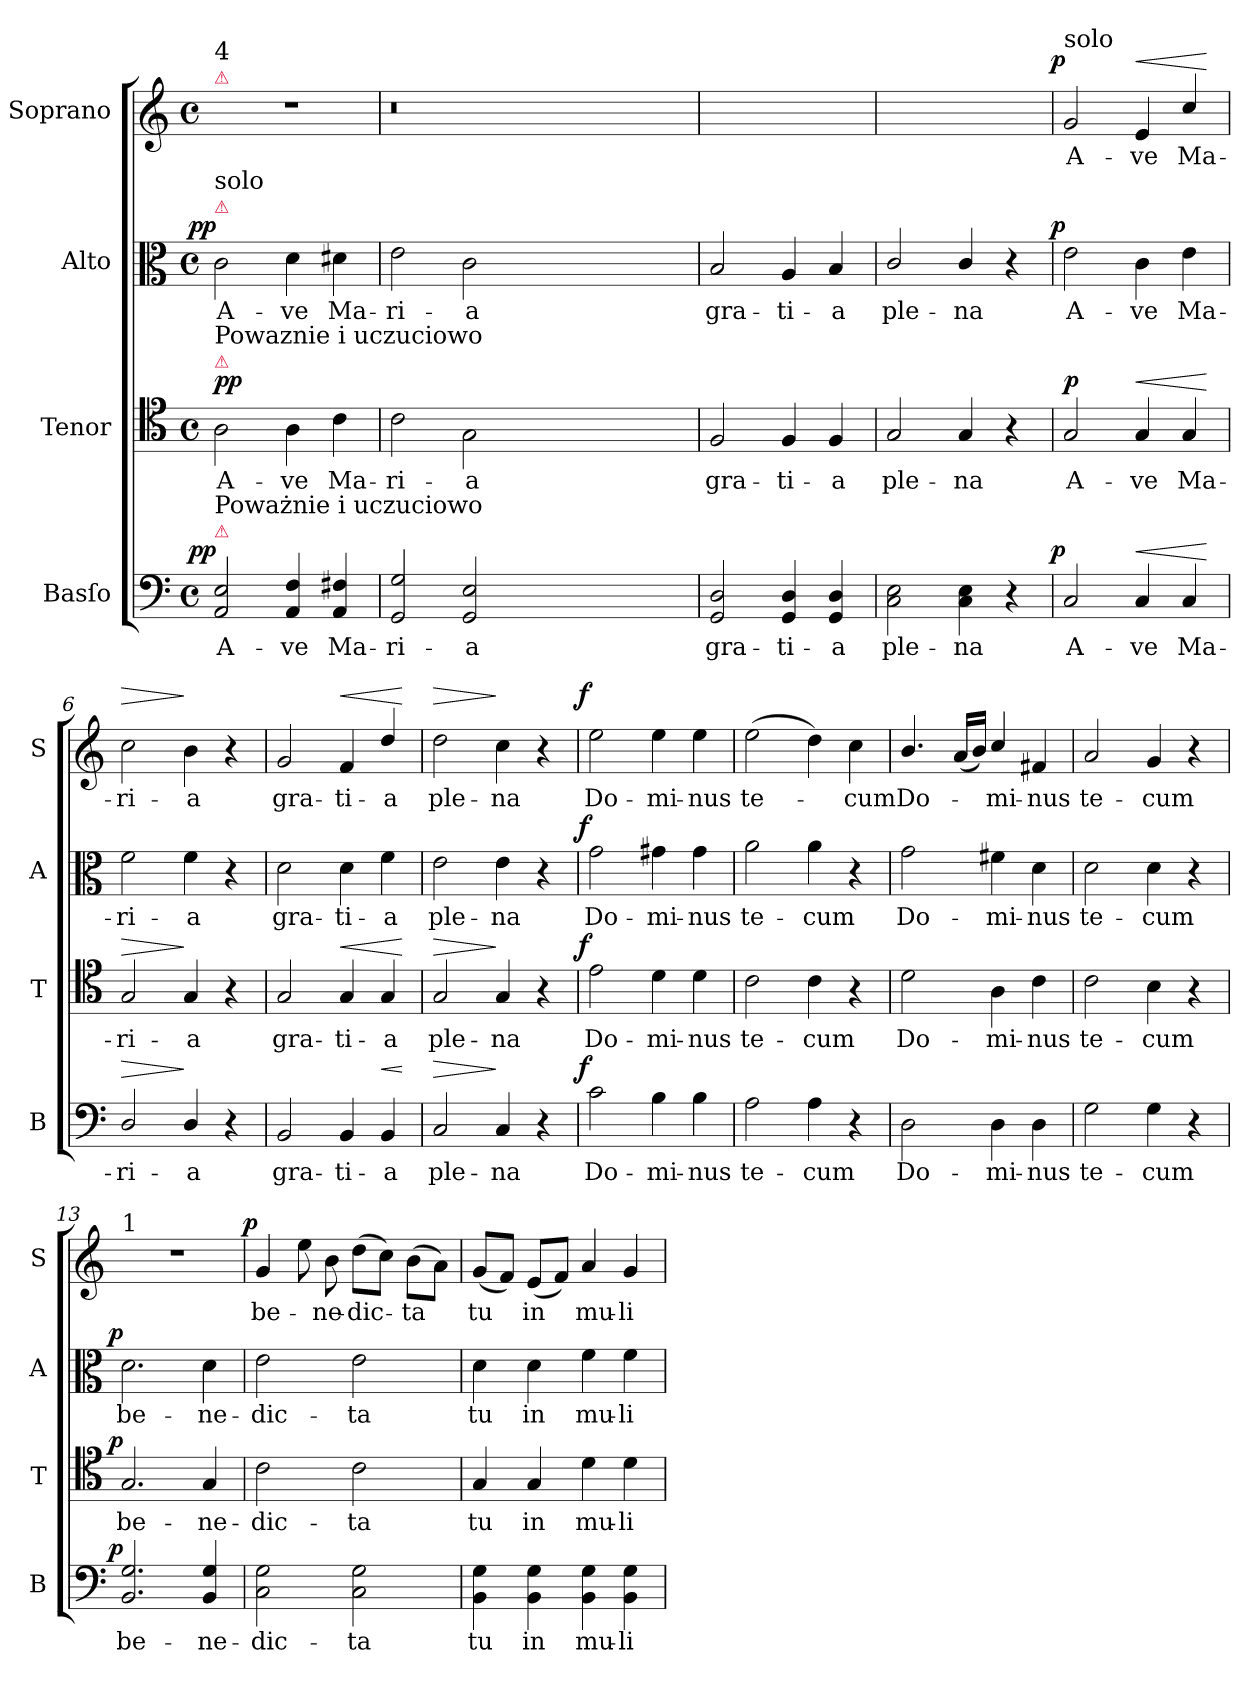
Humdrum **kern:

**kern	**text	**dynam	**kern	**text	**dynam	**kern	**text	**dynam	**kern	**text	**dynam
*part4	*part4	*part4	*part3	*part3	*part3	*part2	*part2	*part2	*part1	*part1	*part1
*staff4	*staff4	*staff4	*staff3	*staff3	*staff3	*staff2	*staff2	*staff2	*staff1	*staff1	*staff1
*I"Basſo	*	*	*I"Tenor	*	*	*I"Alto	*	*	*I"Soprano	*	*
*I'B	*	*	*I'T	*	*	*I'A	*	*	*I'S	*	*
*clefF4	*	*	*clefC4	*	*	*clefC3	*	*	*clefG2	*	*
*k[]	*	*	*k[]	*	*	*k[]	*	*	*k[]	*	*
*C:	*	*	*C:	*	*	*C:	*	*	*C:	*	*
*M4/4	*	*	*M4/4	*	*	*M4/4	*	*	*M4/4	*	*
*met(c)	*	*	*met(c)	*	*	*met(c)	*	*	*met(c)	*	*
=1	=1	=1	=1	=1	=1	=1	=1	=1	=1	=1	=1
!	!	!	!	!	!	!	!	!	!LO:TX:a:color=crimson:t=⚠	!	!
!	!	!	!	!	!	!	!	!	!LO:TX:a:t=4	!	!
!	!	!	!	!	!	!LO:TX:a:color=crimson:t=⚠	!	!	!	!	!
!	!	!	!	!	!	!LO:TX:a:t=solo	!	!	!	!	!
!	!	!	!LO:TX:a:color=crimson:t=⚠	!	!	!	!	!	!	!	!
!	!	!	!LO:TX:a:t=Powaznie i uczuciowo	!	!	!	!	!	!	!	!
!LO:TX:a:color=crimson:t=⚠	!	!	!	!	!	!	!	!	!	!	!
!LO:TX:a:t=Poważnie i uczuciowo	!	!	!	!	!	!	!	!	!	!	!
!	!	!LO:DY:b:rj	!	!	!LO:DY:a	!	!	!LO:DY:b:rj	!	!	!
2AA/ 2E/	A-	pp	2A\	A-	pp	2c\	A-	pp	1r	.	.
4AA/ 4F/	-ve	.	4A\	-ve	.	4d\	-ve	.	.	.	.
4AA/ 4F#X/	Ma-	.	4c\	Ma-	.	4d#X\	Ma-	.	.	.	.
=2	=2	=2	=2	=2	=2	=2	=2	=2	=2	=2	=2
2GG/ 2G/	-ri-	.	2c\	-ri-	.	2e\	-ri-	.	0.r	.	.
2GG/ 2E/	-a	.	2G\	-a	.	2c\	-a	.	.	.	.
0ryy	.	.	0ryy	.	.	0ryy	.	.	.	.	.
=3	=3	=3	=3	=3	=3	=3	=3	=3	=3	=3	=3
2GG/ 2D/	gra-	.	2F/	gra-	.	2B/	gra-	.	1ryy	.	.
4GG/ 4D/	-ti-	.	4F/	-ti-	.	4A/	-ti-	.	.	.	.
4GG/ 4D/	-a	.	4F/	-a	.	4B/	-a	.	.	.	.
=4	=4	=4	=4	=4	=4	=4	=4	=4	=4	=4	=4
2C\ 2E\	ple-	.	2G/	ple-	.	2c/	ple-	.	1ryy	.	.
4C\ 4E\	-na	.	4G/	-na	.	4c/	-na	.	.	.	.
4r	.	.	4r	.	.	4r	.	.	.	.	.
=5	=5	=5	=5	=5	=5	=5	=5	=5	=5	=5	=5
!	!	!	!	!	!	!	!	!	!LO:TX:a:t=solo	!	!
!	!	!LO:DY:b:rj	!	!	!LO:DY:a	!	!	!LO:DY:b:rj	!	!	!LO:DY:b:rj
2C/	A-	p	2G/	A-	p	2e\	A-	p	2g/	A-	p
!	!	!LO:HP:a	!	!	!LO:HP:a	!	!	!	!	!	!LO:HP:a
4C/	-ve	<	4G/	-ve	<	4c\	-ve	.	4e/	-ve	<
4C/	Ma-	.	4G/	Ma-	.	4e\	Ma-	.	4cc/	Ma-	.
.	.	[	.	.	[	.	.	.	.	.	[
=6	=6	=6	=6	=6	=6	=6	=6	=6	=6	=6	=6
!	!	!LO:HP:a	!	!	!LO:HP:a	!	!	!	!	!	!LO:HP:a
2D/	-ri-	>	2G/	-ri-	>	2f\	-ri-	.	2cc\	-ri-	>
4D/	-a	]	4G/	-a	]	4f\	-a	.	4b\	-a	]
4r	.	.	4r	.	.	4r	.	.	4r	.	.
=7	=7	=7	=7	=7	=7	=7	=7	=7	=7	=7	=7
2BB/	gra-	.	2G/	gra-	.	2d\	gra-	.	2g/	gra-	.
!	!	!	!	!	!LO:HP:a	!	!	!	!	!	!LO:HP:a
4BB/	-ti-	.	4G/	-ti-	<	4d\	-ti-	.	4f/	-ti-	<
!	!	!LO:HP:a	!	!	!	!	!	!	!	!	!
4BB/	-a	<	4G/	-a	.	4f\	-a	.	4dd/	-a	.
.	.	[	.	.	[	.	.	.	.	.	[
=8	=8	=8	=8	=8	=8	=8	=8	=8	=8	=8	=8
!	!	!LO:HP:a	!	!	!LO:HP:a	!	!	!	!	!	!LO:HP:a
2C/	ple-	>	2G/	ple-	>	2e\	ple-	.	2dd\	ple-	>
4C/	-na	]	4G/	-na	]	4e\	-na	.	4cc\	-na	]
4r	.	.	4r	.	.	4r	.	.	4r	.	.
=9	=9	=9	=9	=9	=9	=9	=9	=9	=9	=9	=9
!	!	!LO:DY:b:rj	!	!	!LO:DY:b:rj	!	!	!LO:DY:b:rj	!	!	!LO:DY:a:rj
2c\	Do-	f	2e\	Do-	f	2g\	Do-	f	2ee\	Do-	f
4B\	-mi-	.	4d\	-mi-	.	4g#X\	-mi-	.	4ee\	-mi-	.
4B\	-nus	.	4d\	-nus	.	4g#\	-nus	.	4ee\	-nus	.
=10	=10	=10	=10	=10	=10	=10	=10	=10	=10	=10	=10
2A\	te-	.	2c\	te-	.	2a\	te-	.	(2ee\	te-	.
4A\	-cum	.	4c\	-cum	.	4a\	-cum	.	4dd\)	.	.
4r	.	.	4r	.	.	4r	.	.	4cc\	cum	.
=11	=11	=11	=11	=11	=11	=11	=11	=11	=11	=11	=11
2D\	Do-	.	2d\	Do-	.	2g\	Do-	.	4.b/	Do-	.
.	.	.	.	.	.	.	.	.	(16a/LL	.	.
.	.	.	.	.	.	.	.	.	16b/JJ)	.	.
4D\	-mi-	.	4A\	-mi-	.	4f#X\	-mi-	.	4cc/	-mi-	.
4D\	-nus	.	4c\	-nus	.	4d\	-nus	.	4f#X/	-nus	.
=12	=12	=12	=12	=12	=12	=12	=12	=12	=12	=12	=12
2G\	te-	.	2c\	te-	.	2d\	te-	.	2a/	te-	.
4G\	-cum	.	4B\	-cum	.	4d\	-cum	.	4g/	-cum	.
4r	.	.	4r	.	.	4r	.	.	4r	.	.
=13	=13	=13	=13	=13	=13	=13	=13	=13	=13	=13	=13
!	!	!	!	!	!	!	!	!	!LO:TX:a:t=1	!	!
!	!	!LO:DY:b:rj	!	!	!LO:DY:b:rj	!	!	!LO:DY:b:rj	!	!	!
2.BB/ 2.G/	be-	p	2.G/	be-	p	2.d\	be-	p	1r	.	.
4BB/ 4G/	-ne-	.	4G/	-ne-	.	4d\	-ne-	.	.	.	.
=14	=14	=14	=14	=14	=14	=14	=14	=14	=14	=14	=14
!	!	!	!	!	!	!	!	!	!	!	!LO:DY:b:rj
2C\ 2G\	-dic-	.	2c\	-dic-	.	2e\	-dic-	.	4g/	be-	p
.	.	.	.	.	.	.	.	.	8ee\	.	.
.	.	.	.	.	.	.	.	.	8b\	-ne-	.
2C\ 2G\	-ta	.	2c\	-ta	.	2e\	-ta	.	(8dd\L	-dic-	.
.	.	.	.	.	.	.	.	.	8cc\J)	.	.
.	.	.	.	.	.	.	.	.	(8b\L	-ta	.
.	.	.	.	.	.	.	.	.	8a\J)	.	.
=15	=15	=15	=15	=15	=15	=15	=15	=15	=15	=15	=15
4BB\ 4G\	tu	.	4G/	tu	.	4d\	tu	.	(8g/L	tu	.
.	.	.	.	.	.	.	.	.	8f/J)	.	.
4BB\ 4G\	in	.	4G/	in	.	4d\	in	.	(8e/L	in	.
.	.	.	.	.	.	.	.	.	8f/J)	.	.
4BB\ 4G\	mu-	.	4d\	mu-	.	4f\	mu-	.	4a/	mu-	.
4BB\ 4G\	-li-	.	4d\	-li-	.	4f\	-li-	.	4g/	-li-	.
=	=	=	=	=	=	=	=	=	=	=	=
*-	*-	*-	*-	*-	*-	*-	*-	*-	*-	*-	*-
